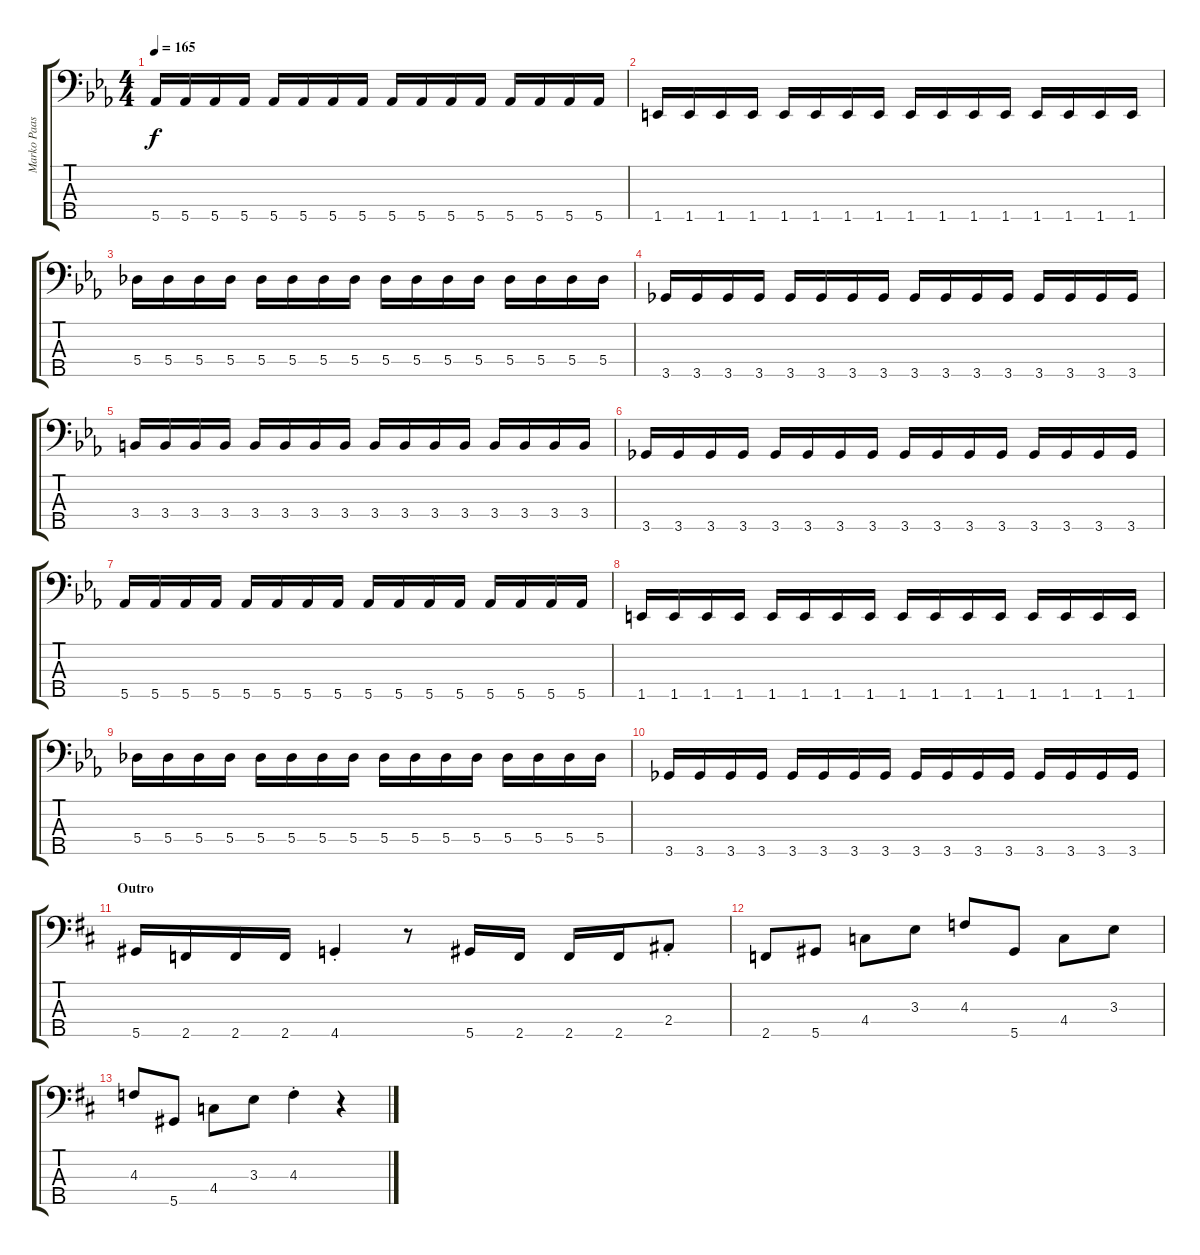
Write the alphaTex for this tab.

\track ("Marko Paasikoski" "Marko Paas") {instrument electricbasspick}
\staff {score tabs}
\tuning (B2 Gb2 Db2 Ab1 Eb1) {hide}
\ts (4 4)
\tempo 165
\clef f4
\ks cminor
5.5.16{dy f} 5.5.16 5.5.16 5.5.16 5.5.16 5.5.16 5.5.16 5.5.16 5.5.16 5.5.16 5.5.16 5.5.16 5.5.16 5.5.16 5.5.16 5.5.16 |
1.5.16 1.5.16 1.5.16 1.5.16 1.5.16 1.5.16 1.5.16 1.5.16 1.5.16 1.5.16 1.5.16 1.5.16 1.5.16 1.5.16 1.5.16 1.5.16 |
5.4.16 5.4.16 5.4.16 5.4.16 5.4.16 5.4.16 5.4.16 5.4.16 5.4.16 5.4.16 5.4.16 5.4.16 5.4.16 5.4.16 5.4.16 5.4.16 |
3.5.16 3.5.16 3.5.16 3.5.16 3.5.16 3.5.16 3.5.16 3.5.16 3.5.16 3.5.16 3.5.16 3.5.16 3.5.16 3.5.16 3.5.16 3.5.16 |
3.4.16 3.4.16 3.4.16 3.4.16 3.4.16 3.4.16 3.4.16 3.4.16 3.4.16 3.4.16 3.4.16 3.4.16 3.4.16 3.4.16 3.4.16 3.4.16 |
3.5.16 3.5.16 3.5.16 3.5.16 3.5.16 3.5.16 3.5.16 3.5.16 3.5.16 3.5.16 3.5.16 3.5.16 3.5.16 3.5.16 3.5.16 3.5.16 |
5.5.16 5.5.16 5.5.16 5.5.16 5.5.16 5.5.16 5.5.16 5.5.16 5.5.16 5.5.16 5.5.16 5.5.16 5.5.16 5.5.16 5.5.16 5.5.16 |
1.5.16 1.5.16 1.5.16 1.5.16 1.5.16 1.5.16 1.5.16 1.5.16 1.5.16 1.5.16 1.5.16 1.5.16 1.5.16 1.5.16 1.5.16 1.5.16 |
5.4.16 5.4.16 5.4.16 5.4.16 5.4.16 5.4.16 5.4.16 5.4.16 5.4.16 5.4.16 5.4.16 5.4.16 5.4.16 5.4.16 5.4.16 5.4.16 |
3.5.16 3.5.16 3.5.16 3.5.16 3.5.16 3.5.16 3.5.16 3.5.16 3.5.16 3.5.16 3.5.16 3.5.16 3.5.16 3.5.16 3.5.16 3.5.16 |
\section ("" "Outro")
\ks bminor
5.5.16 2.5.16 2.5.16 2.5.16 4.5{st}.4 r.8 5.5.16 2.5.16 2.5.16 2.5.16 2.4{st}.8 |
2.5.8 5.5.8 4.4.8 3.3.8 4.3.8 5.5.8 4.4.8 3.3.8 |
4.3.8 5.5.8 4.4.8 3.3.8 4.3{st}.4 r.4
